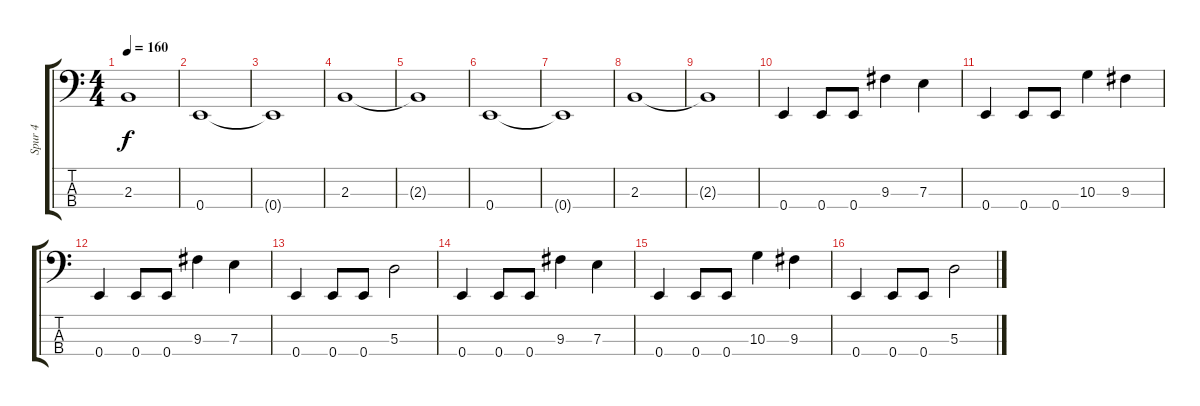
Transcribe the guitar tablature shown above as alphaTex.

\track ("Spur 4" "Spur 4") {instrument electricbassfinger}
\staff {score tabs}
\tuning (G2 D2 A1 E1) {hide}
\ts (4 4)
\tempo 160
\clef f4
\ks c
2.3{t}.1{dy f} |
0.4.1 |
0.4{t}.1 |
2.3.1 |
2.3{t}.1 |
0.4.1 |
0.4{t}.1 |
2.3.1 |
2.3{t}.1 |
0.4.4 0.4.8 0.4.8 9.3.4 7.3.4 |
0.4.4 0.4.8 0.4.8 10.3.4 9.3.4 |
0.4.4 0.4.8 0.4.8 9.3.4 7.3.4 |
0.4.4 0.4.8 0.4.8 5.3.2 |
0.4.4 0.4.8 0.4.8 9.3.4 7.3.4 |
0.4.4 0.4.8 0.4.8 10.3.4 9.3.4 |
0.4.4 0.4.8 0.4.8 5.3.2
